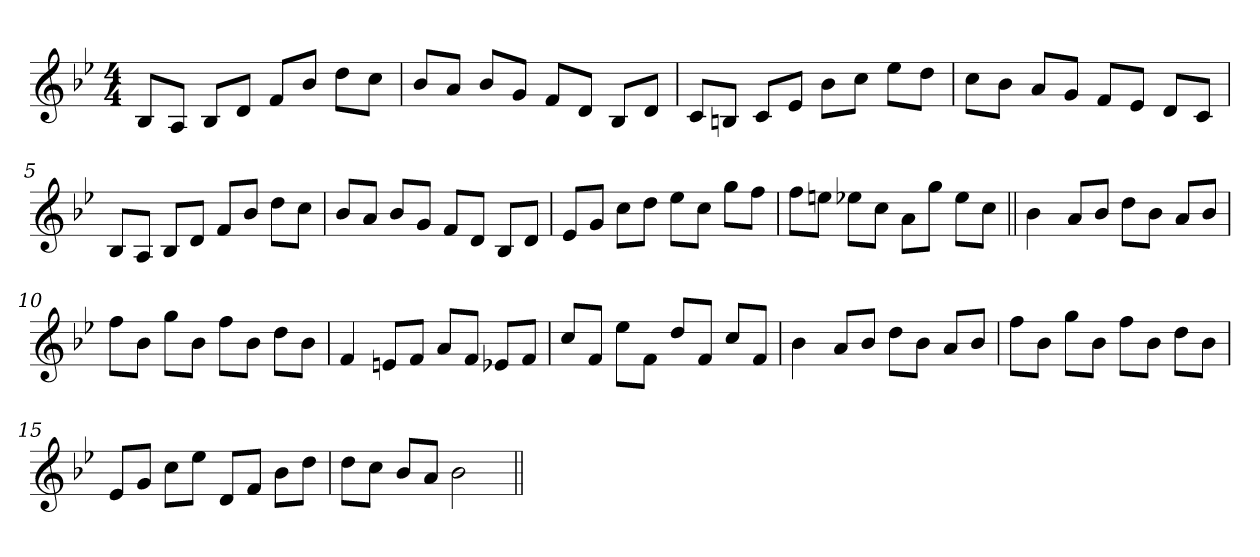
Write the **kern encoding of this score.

**kern
*part1
*staff1
*clefG2
*k[b-e-]
*g:
*M4/4
=1
8B-/L
8A/J
8B-/L
8d/J
8f/L
8b-/J
8dd\L
8cc\J
=2
8b-/L
8a/J
8b-/L
8g/J
8f/L
8d/J
8B-/L
8d/J
=3
8c/L
8Bn/J
8c/L
8e-/J
8b-\L
8cc\J
8ee-\L
8dd\J
=4
8cc\L
8b-\J
8a/L
8g/J
8f/L
8e-/J
8d/L
8c/J
=5
8B-/L
8A/J
8B-/L
8d/J
8f/L
8b-/J
8dd\L
8cc\J
!!LO:LB:g=z
=6
8b-/L
8a/J
8b-/L
8g/J
8f/L
8d/J
8B-/L
8d/J
=7
8e-/L
8g/J
8cc\L
8dd\J
8ee-\L
8cc\J
8gg\L
8ff\J
=8
8ff\L
8een\J
8ee-X\L
8cc\J
8a\L
8gg\J
8ee-\L
8cc\J
=9||
4b-\
8a/L
8b-/J
8dd\L
8b-\J
8a/L
8b-/J
=10
8ff\L
8b-\J
8gg\L
8b-\J
8ff\L
8b-\J
8dd\L
8b-\J
!!LO:LB:g=z
=11
4f/
8en/L
8f/J
8a/L
8f/J
8e-X/L
8f/J
=12
8cc/L
8f/J
8ee-\L
8f\J
8dd/L
8f/J
8cc/L
8f/J
=13
4b-\
8a/L
8b-/J
8dd\L
8b-\J
8a/L
8b-/J
=14
8ff\L
8b-\J
8gg\L
8b-\J
8ff\L
8b-\J
8dd\L
8b-\J
=15
8e-/L
8g/J
8cc\L
8ee-\J
8d/L
8f/J
8b-\L
8dd\J
!!LO:LB:g=z
=16
8dd\L
8cc\J
8b-/L
8a/J
2b-\
=||
*-
